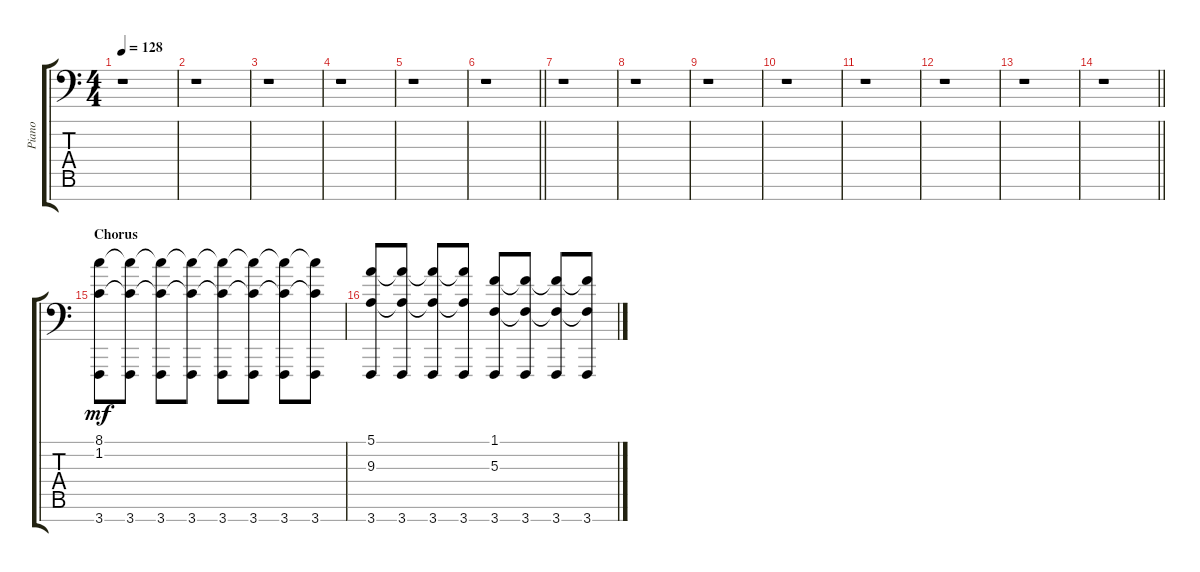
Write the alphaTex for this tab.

\track ("Piano" "Piano") {instrument acousticgrandpiano}
\staff {score tabs}
\tuning (E4 B3 C3 G2 D2 A1 D1) {hide}
\ts (4 4)
\tempo 128
\clef f4
\ks c
r.1{dy mf} |
r.1 |
r.1 |
r.1 |
r.1 |
\barLineRight lightlight
r.1 |
r.1 |
r.1 |
r.1 |
r.1 |
r.1 |
r.1 |
r.1 |
\barLineRight lightlight
r.1 |
\section ("" "Chorus")
(8.1 1.2 3.7).8 (8.1{t} 1.2{t} 3.7).8 (8.1{t} 1.2{t} 3.7).8 (8.1{t} 1.2{t} 3.7).8 (8.1{t} 1.2{t} 3.7).8 (8.1{t} 1.2{t} 3.7).8 (8.1{t} 1.2{t} 3.7).8 (8.1{t} 1.2{t} 3.7).8 |
(5.1 9.3 3.7).8 (5.1{t} 9.3{t} 3.7).8 (5.1{t} 9.3{t} 3.7).8 (5.1{t} 9.3{t} 3.7).8 (1.1 5.3 3.7).8 (1.1{t} 5.3{t} 3.7).8 (1.1{t} 5.3{t} 3.7).8 (1.1{t} 5.3{t} 3.7).8
